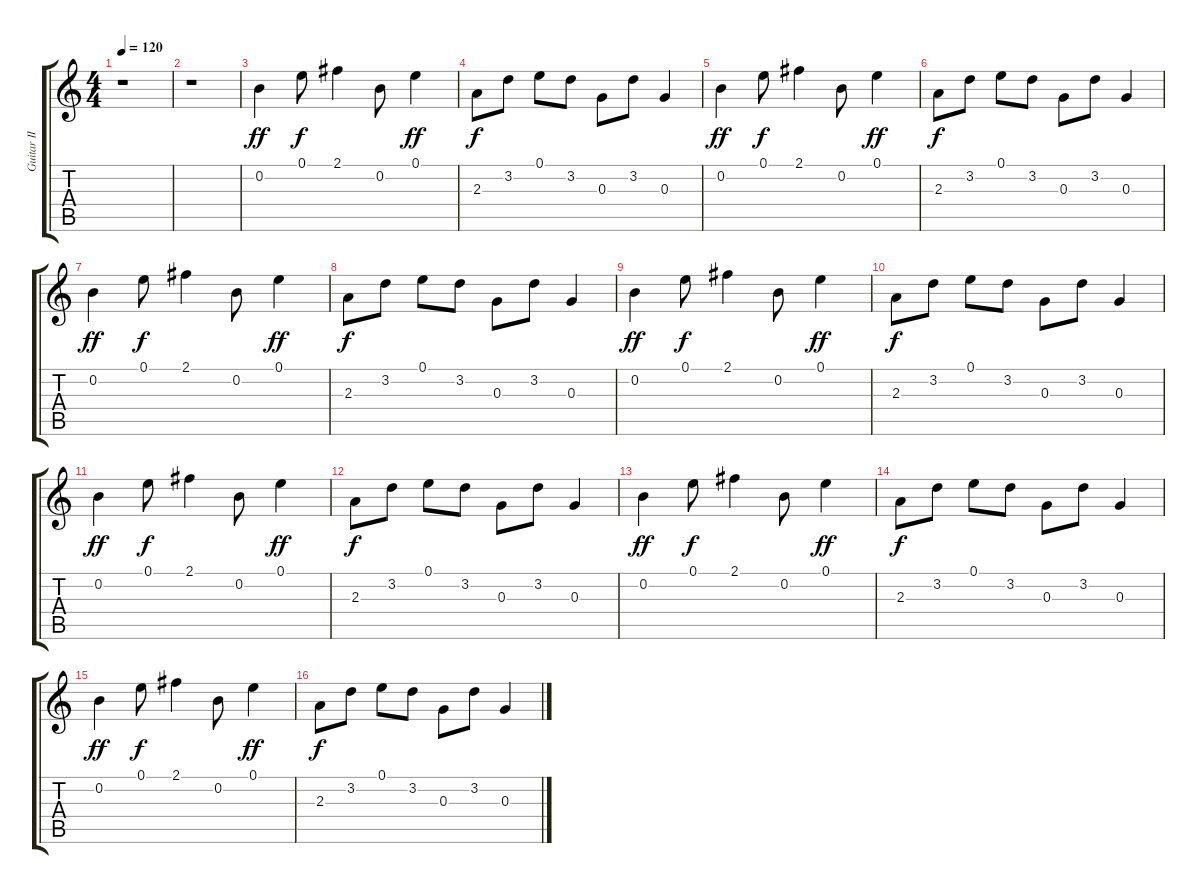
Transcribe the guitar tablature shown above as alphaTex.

\track ("Guitar II" "Guitar II") {instrument acousticguitarnylon}
\staff {score tabs}
\tuning (E4 B3 G3 D3 A2 E2) {hide}
\ts (4 4)
\tempo 120
\clef g2
\ks c
r.1{dy f} |
r.1 |
0.2.4{dy ff} 0.1.8{dy f} 2.1.4 0.2.8 0.1.4{dy ff} |
2.3.8{dy f} 3.2.8 0.1.8 3.2.8 0.3.8 3.2.8 0.3.4 |
0.2.4{dy ff} 0.1.8{dy f} 2.1.4 0.2.8 0.1.4{dy ff} |
2.3.8{dy f} 3.2.8 0.1.8 3.2.8 0.3.8 3.2.8 0.3.4 |
0.2.4{dy ff} 0.1.8{dy f} 2.1.4 0.2.8 0.1.4{dy ff} |
2.3.8{dy f} 3.2.8 0.1.8 3.2.8 0.3.8 3.2.8 0.3.4 |
0.2.4{dy ff} 0.1.8{dy f} 2.1.4 0.2.8 0.1.4{dy ff} |
2.3.8{dy f} 3.2.8 0.1.8 3.2.8 0.3.8 3.2.8 0.3.4 |
0.2.4{dy ff} 0.1.8{dy f} 2.1.4 0.2.8 0.1.4{dy ff} |
2.3.8{dy f} 3.2.8 0.1.8 3.2.8 0.3.8 3.2.8 0.3.4 |
0.2.4{dy ff} 0.1.8{dy f} 2.1.4 0.2.8 0.1.4{dy ff} |
2.3.8{dy f} 3.2.8 0.1.8 3.2.8 0.3.8 3.2.8 0.3.4 |
0.2.4{dy ff} 0.1.8{dy f} 2.1.4 0.2.8 0.1.4{dy ff} |
2.3.8{dy f} 3.2.8 0.1.8 3.2.8 0.3.8 3.2.8 0.3.4
